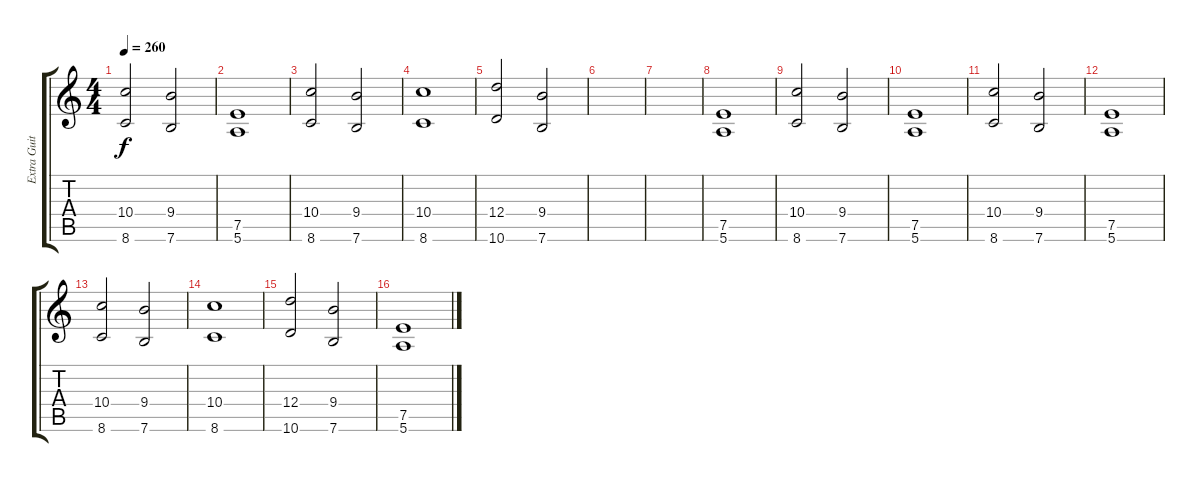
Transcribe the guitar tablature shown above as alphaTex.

\track ("Extra Guitar" "Extra Guit") {instrument distortionguitar}
\staff {score tabs}
\tuning (E4 B3 G3 D3 A2 E2) {hide}
\ts (4 4)
\tempo 260
\clef g2
\ks c
(10.4 8.6).2{dy f} (9.4 7.6).2 |
(7.5 5.6).1 |
(10.4 8.6).2 (9.4 7.6).2 |
(10.4 8.6).1 |
(12.4 10.6).2 (9.4 7.6).2 |
|
|
(7.5 5.6).1 |
(10.4 8.6).2 (9.4 7.6).2 |
(7.5 5.6).1 |
(10.4 8.6).2 (9.4 7.6).2 |
(7.5 5.6).1 |
(10.4 8.6).2 (9.4 7.6).2 |
(10.4 8.6).1 |
(12.4 10.6).2 (9.4 7.6).2 |
(7.5 5.6).1
